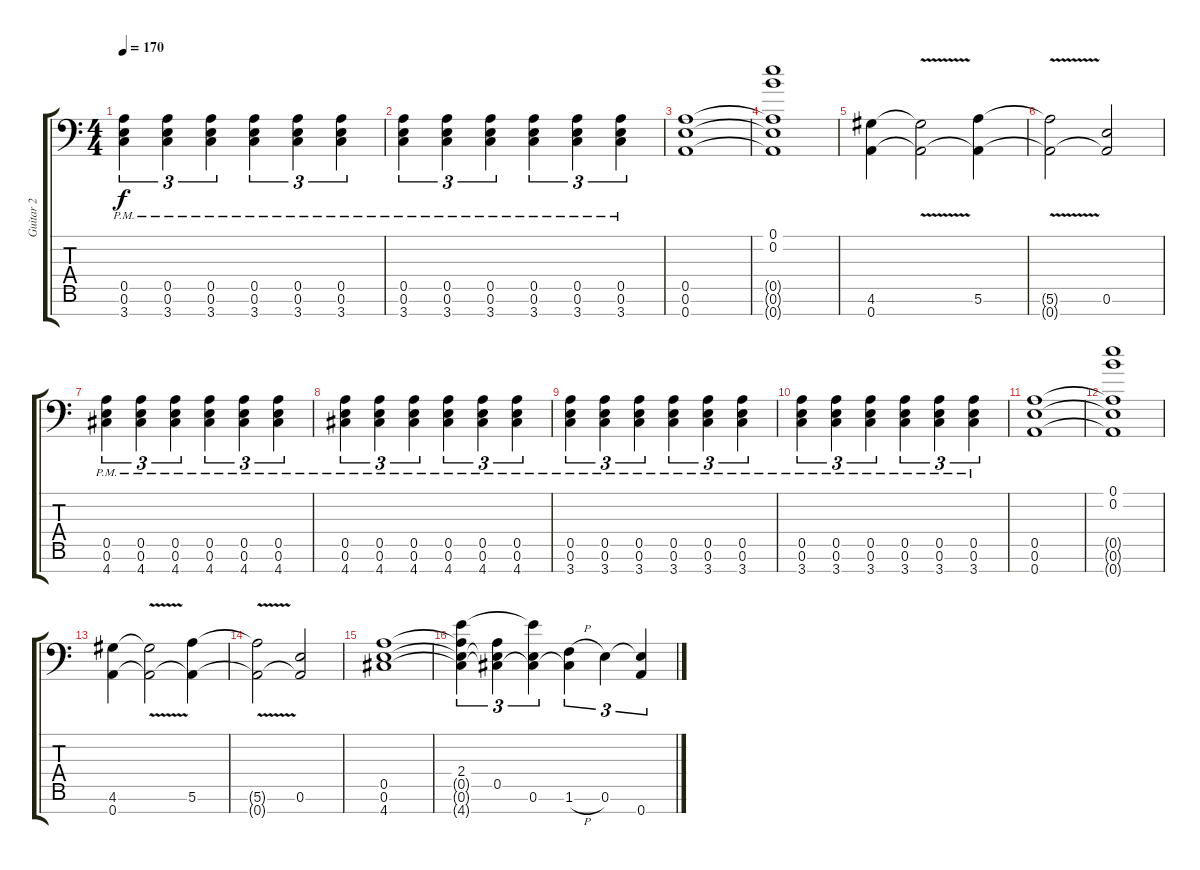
\track ("Guitar 2" "Guitar 2") {instrument distortionguitar}
\staff {score tabs}
\tuning (E4 B3 G3 D3 A2 E2 A1) {hide}
\ts (4 4)
\tempo 170
\clef f4
\ks c
(0.5{pm} 0.6{pm} 3.7{pm}).4{tu (3 2) dy f} (0.5{pm} 0.6{pm} 3.7{pm}).4{tu (3 2)} (0.5{pm} 0.6{pm} 3.7{pm}).4{tu (3 2)} (0.5{pm} 0.6{pm} 3.7{pm}).4{tu (3 2)} (0.5{pm} 0.6{pm} 3.7{pm}).4{tu (3 2)} (0.5{pm} 0.6{pm} 3.7{pm}).4{tu (3 2)} |
(0.5{pm} 0.6{pm} 3.7{pm}).4{tu (3 2)} (0.5{pm} 0.6{pm} 3.7{pm}).4{tu (3 2)} (0.5{pm} 0.6{pm} 3.7{pm}).4{tu (3 2)} (0.5{pm} 0.6{pm} 3.7{pm}).4{tu (3 2)} (0.5{pm} 0.6{pm} 3.7{pm}).4{tu (3 2)} (0.5{pm} 0.6{pm} 3.7{pm}).4{tu (3 2)} |
(0.5 0.6 0.7).1 |
(0.1 0.2 0.5{t} 0.6{t} 0.7{t}).1 |
(4.6 0.7).4 (4.6{v t} 0.7{t}).2 (5.6 0.7{t}).4 |
(5.6{v t} 0.7{t}).2 (0.6 0.7{t}).2 |
(0.5{pm} 0.6{pm} 4.7{pm}).4{tu (3 2)} (0.5{pm} 0.6{pm} 4.7{pm}).4{tu (3 2)} (0.5{pm} 0.6{pm} 4.7{pm}).4{tu (3 2)} (0.5{pm} 0.6{pm} 4.7{pm}).4{tu (3 2)} (0.5{pm} 0.6{pm} 4.7{pm}).4{tu (3 2)} (0.5{pm} 0.6{pm} 4.7{pm}).4{tu (3 2)} |
(0.5{pm} 0.6{pm} 4.7{pm}).4{tu (3 2)} (0.5{pm} 0.6{pm} 4.7{pm}).4{tu (3 2)} (0.5{pm} 0.6{pm} 4.7{pm}).4{tu (3 2)} (0.5{pm} 0.6{pm} 4.7{pm}).4{tu (3 2)} (0.5{pm} 0.6{pm} 4.7{pm}).4{tu (3 2)} (0.5{pm} 0.6{pm} 4.7{pm}).4{tu (3 2)} |
(0.5{pm} 0.6{pm} 3.7{pm}).4{tu (3 2)} (0.5{pm} 0.6{pm} 3.7{pm}).4{tu (3 2)} (0.5{pm} 0.6{pm} 3.7{pm}).4{tu (3 2)} (0.5{pm} 0.6{pm} 3.7{pm}).4{tu (3 2)} (0.5{pm} 0.6{pm} 3.7{pm}).4{tu (3 2)} (0.5{pm} 0.6{pm} 3.7{pm}).4{tu (3 2)} |
(0.5{pm} 0.6{pm} 3.7{pm}).4{tu (3 2)} (0.5{pm} 0.6{pm} 3.7{pm}).4{tu (3 2)} (0.5{pm} 0.6{pm} 3.7{pm}).4{tu (3 2)} (0.5{pm} 0.6{pm} 3.7{pm}).4{tu (3 2)} (0.5{pm} 0.6{pm} 3.7{pm}).4{tu (3 2)} (0.5{pm} 0.6{pm} 3.7{pm}).4{tu (3 2)} |
(0.5 0.6 0.7).1 |
(0.1 0.2 0.5{t} 0.6{t} 0.7{t}).1 |
(4.6 0.7).4 (4.6{v t} 0.7{t}).2 (5.6 0.7{t}).4 |
(5.6{v t} 0.7{t}).2 (0.6 0.7{t}).2 |
(0.5 0.6 4.7).1 |
(2.4 0.5{t} 0.6{t} 4.7{t}).4{tu (3 2)} (0.5 0.6{t} 4.7{t}).4{tu (3 2)} (2.4{t} 0.6 4.7{t}).4{tu (3 2)} (1.6{h} 4.7{t}).4{tu (3 2)} 0.6.4{tu (3 2)} (0.6{t} 0.7).4{tu (3 2)}
